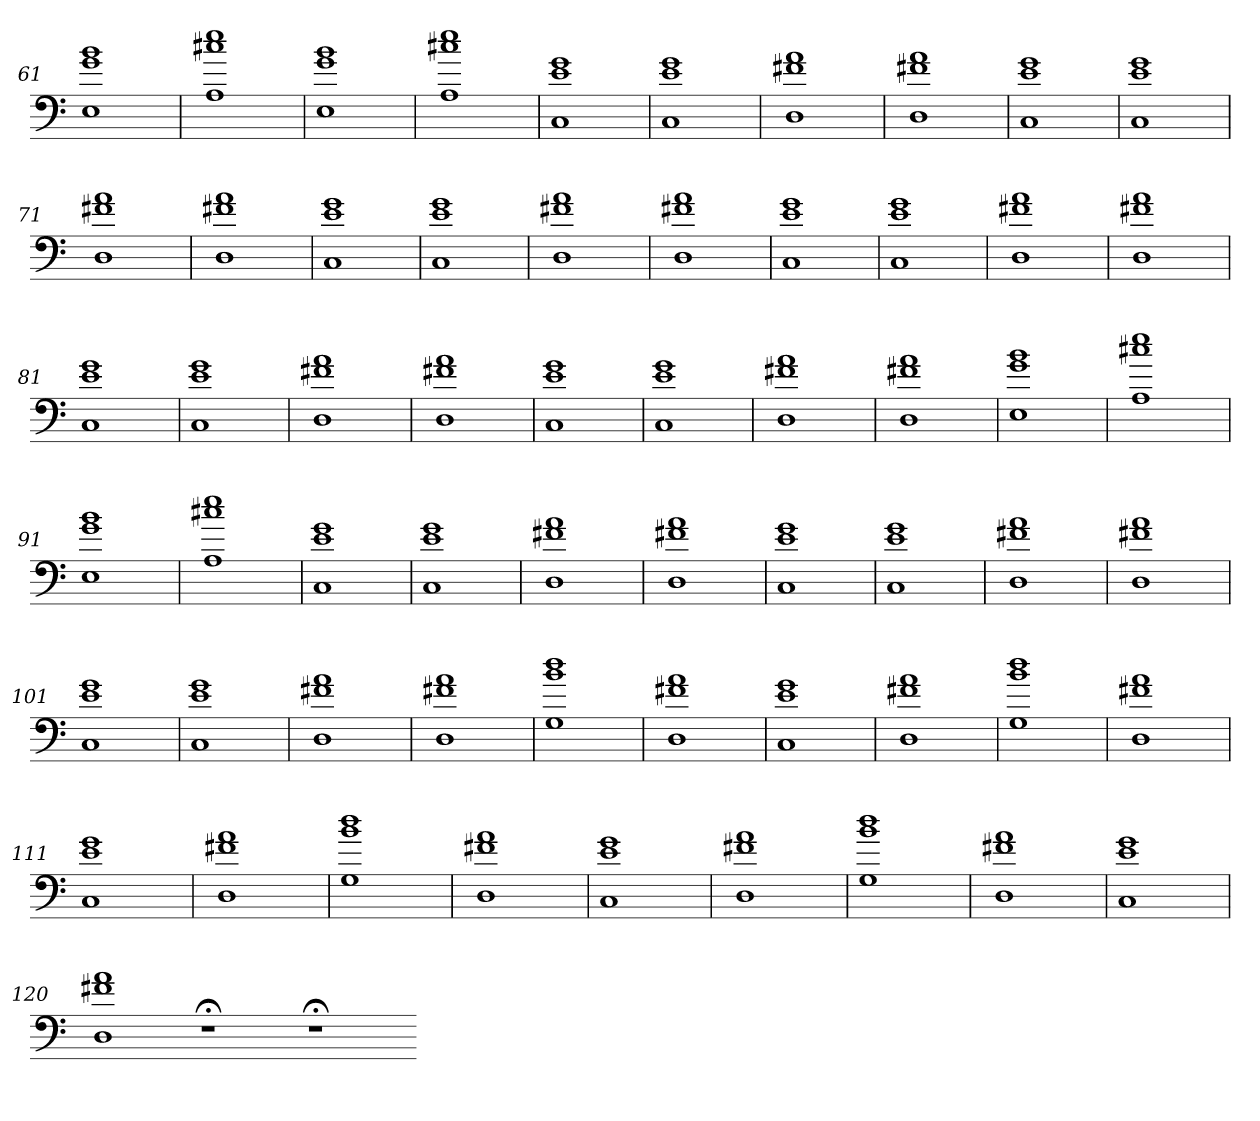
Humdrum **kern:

**kern
*part1
*staff1
=61
1E 1g 1b
=62
1A 1cc#X 1ee
=63
1E 1g 1b
=64
1A 1cc#X 1ee
=65
1C 1e 1g
=66
1C 1e 1g
=67
1D 1f#X 1a
=68
1D 1f#X 1a
=69
1C 1e 1g
=70
1C 1e 1g
=71
1D 1f#X 1a
=72
1D 1f#X 1a
=73
1C 1e 1g
=74
1C 1e 1g
=75
1D 1f#X 1a
=76
1D 1f#X 1a
=77
1C 1e 1g
=78
1C 1e 1g
=79
1D 1f#X 1a
=80
1D 1f#X 1a
=81
1C 1e 1g
=82
1C 1e 1g
=83
1D 1f#X 1a
=84
1D 1f#X 1a
=85
1C 1e 1g
=86
1C 1e 1g
=87
1D 1f#X 1a
=88
1D 1f#X 1a
=89
1E 1g 1b
=90
1A 1cc#X 1ee
=91
1E 1g 1b
=92
1A 1cc#X 1ee
=93
1C 1e 1g
=94
1C 1e 1g
=95
1D 1f#X 1a
=96
1D 1f#X 1a
=97
1C 1e 1g
=98
1C 1e 1g
=99
1D 1f#X 1a
=100
1D 1f#X 1a
=101
1C 1e 1g
=102
1C 1e 1g
=103
1D 1f#X 1a
=104
1D 1f#X 1a
=105
1G 1b 1dd
=106
1D 1f#X 1a
=107
1C 1e 1g
=108
1D 1f#X 1a
=109
1G 1b 1dd
=110
1D 1f#X 1a
=111
1C 1e 1g
=112
1D 1f#X 1a
=113
1G 1b 1dd
=114
1D 1f#X 1a
=115
1C 1e 1g
=116
1D 1f#X 1a
=117
1G 1b 1dd
=118
1D 1f#X 1a
=119
1C 1e 1g
=120
1D 1f#X 1a
1r;<
1r;<
=-
*-
